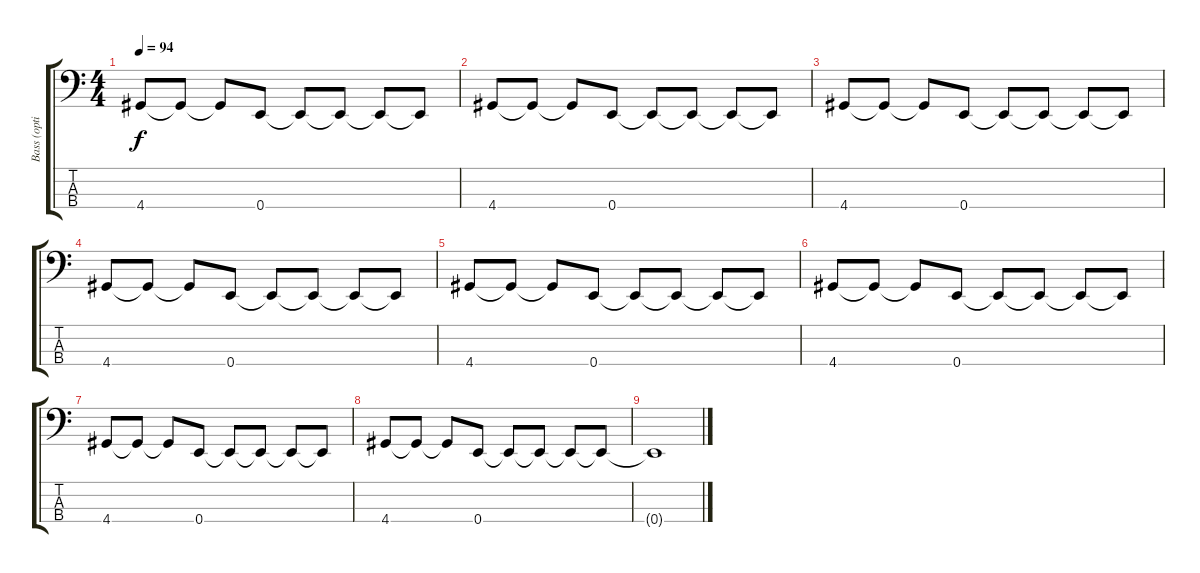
\track ("Bass (optional)" "Bass (opti") {instrument electricbasspick}
\staff {score tabs}
\tuning (G2 D2 A1 E1) {hide}
\ts (4 4)
\tempo 94
\clef f4
\ks c
4.4.8{dy f} 4.4{t}.8 4.4{t}.8 0.4.8 0.4{t}.8 0.4{t}.8 0.4{t}.8 0.4{t}.8 |
4.4.8 4.4{t}.8 4.4{t}.8 0.4.8 0.4{t}.8 0.4{t}.8 0.4{t}.8 0.4{t}.8 |
4.4.8 4.4{t}.8 4.4{t}.8 0.4.8 0.4{t}.8 0.4{t}.8 0.4{t}.8 0.4{t}.8 |
4.4.8 4.4{t}.8 4.4{t}.8 0.4.8 0.4{t}.8 0.4{t}.8 0.4{t}.8 0.4{t}.8 |
4.4.8 4.4{t}.8 4.4{t}.8 0.4.8 0.4{t}.8 0.4{t}.8 0.4{t}.8 0.4{t}.8 |
4.4.8 4.4{t}.8 4.4{t}.8 0.4.8 0.4{t}.8 0.4{t}.8 0.4{t}.8 0.4{t}.8 |
4.4.8 4.4{t}.8 4.4{t}.8 0.4.8 0.4{t}.8 0.4{t}.8 0.4{t}.8 0.4{t}.8 |
4.4.8 4.4{t}.8 4.4{t}.8 0.4.8 0.4{t}.8 0.4{t}.8 0.4{t}.8 0.4{t}.8 |
0.4{t}.1
